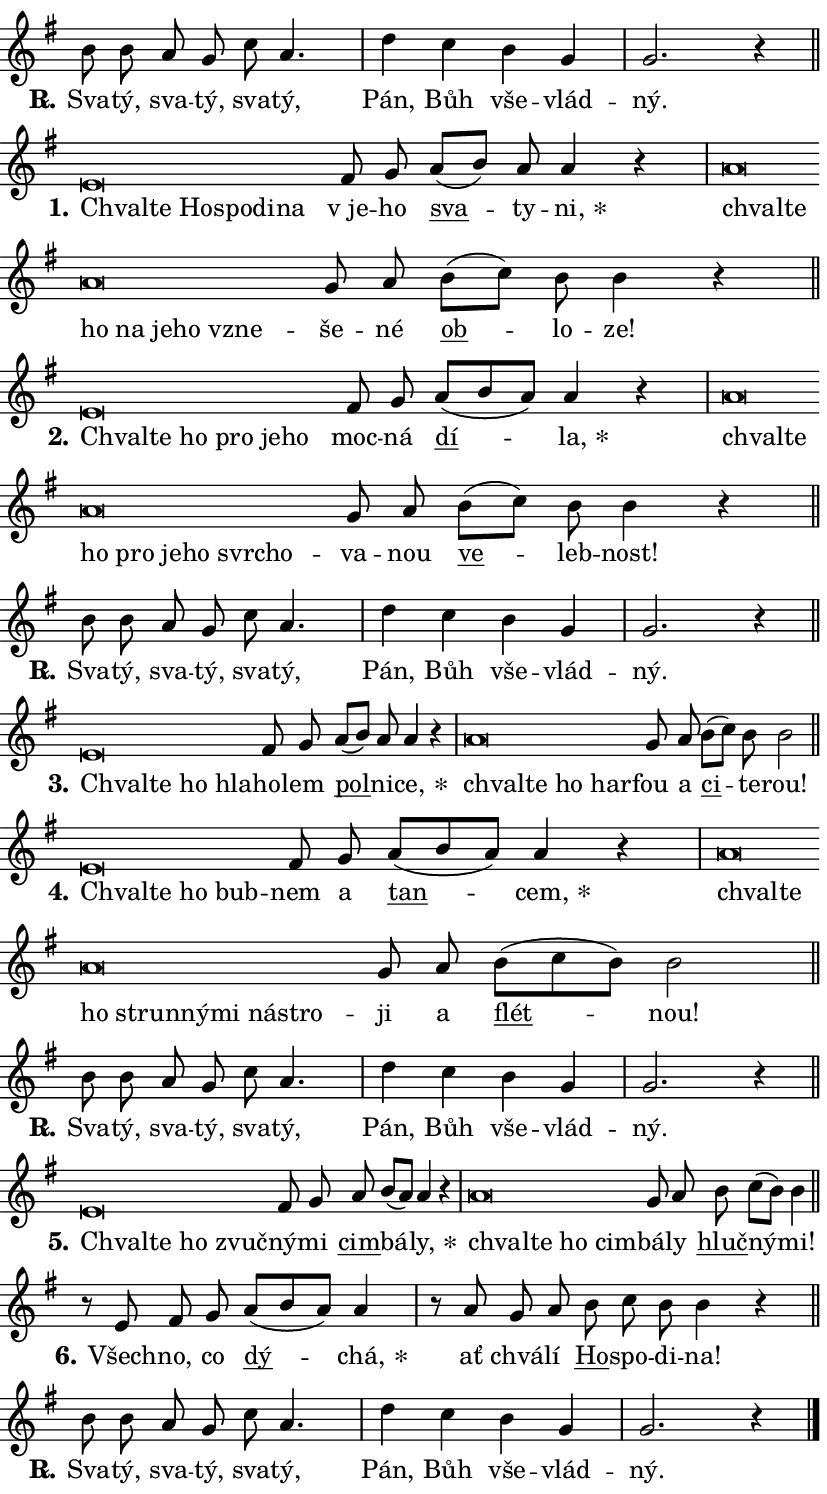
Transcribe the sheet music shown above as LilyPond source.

\version "2.24.0"
\header { tagline = "" }
\paper {
  indent = 0\cm
  top-margin = 0\cm
  right-margin = 0.13\cm % to fit lyric hyphens
  bottom-margin = 0\cm
  left-margin = 0\cm
  paper-width = 14\cm
  page-breaking = #ly:one-page-breaking
  system-system-spacing.basic-distance = #11
  score-system-spacing.basic-distance = #11
  ragged-last = ##f
}


%% Author: Thomas Morley
%% https://lists.gnu.org/archive/html/lilypond-user/2020-05/msg00002.html
#(define (line-position grob)
"Returns position of @var[grob} in current system:
   @code{'start}, if at first time-step
   @code{'end}, if at last time-step
   @code{'middle} otherwise
"
  (let* ((col (ly:item-get-column grob))
         (ln (ly:grob-object col 'left-neighbor))
         (rn (ly:grob-object col 'right-neighbor))
         (col-to-check-left (if (ly:grob? ln) ln col))
         (col-to-check-right (if (ly:grob? rn) rn col))
         (break-dir-left
           (and
             (ly:grob-property col-to-check-left 'non-musical #f)
             (ly:item-break-dir col-to-check-left)))
         (break-dir-right
           (and
             (ly:grob-property col-to-check-right 'non-musical #f)
             (ly:item-break-dir col-to-check-right))))
        (cond ((eqv? 1 break-dir-left) 'start)
              ((eqv? -1 break-dir-right) 'end)
              (else 'middle))))

#(define (tranparent-at-line-position vctor)
  (lambda (grob)
  "Relying on @code{line-position} select the relevant enry from @var{vctor}.
Used to determine transparency,"
    (case (line-position grob)
      ((end) (not (vector-ref vctor 0)))
      ((middle) (not (vector-ref vctor 1)))
      ((start) (not (vector-ref vctor 2))))))

noteHeadBreakVisibility =
#(define-music-function (break-visibility)(vector?)
"Makes @code{NoteHead}s transparent relying on @var{break-visibility}"
#{
  \override NoteHead.transparent =
    #(tranparent-at-line-position break-visibility)
#})

#(define delete-ledgers-for-transparent-note-heads
  (lambda (grob)
    "Reads whether a @code{NoteHead} is transparent.
If so this @code{NoteHead} is removed from @code{'note-heads} from
@var{grob}, which is supposed to be @code{LedgerLineSpanner}.
As a result ledgers are not printed for this @code{NoteHead}"
    (let* ((nhds-array (ly:grob-object grob 'note-heads))
           (nhds-list
             (if (ly:grob-array? nhds-array)
                 (ly:grob-array->list nhds-array)
                 '()))
           ;; Relies on the transparent-property being done before
           ;; Staff.LedgerLineSpanner.after-line-breaking is executed.
           ;; This is fragile ...
           (to-keep
             (remove
               (lambda (nhd)
                 (ly:grob-property nhd 'transparent #f))
               nhds-list)))
      ;; TODO find a better method to iterate over grob-arrays, similiar
      ;; to filter/remove etc for lists
      ;; For now rebuilt from scratch
      (set! (ly:grob-object grob 'note-heads)  '())
      (for-each
        (lambda (nhd)
          (ly:pointer-group-interface::add-grob grob 'note-heads nhd))
        to-keep))))

squashNotes = {
  \override NoteHead.X-extent = #'(-0.2 . 0.2)
  \override NoteHead.Y-extent = #'(-0.75 . 0)
  \override NoteHead.stencil =
    #(lambda (grob)
       (let ((pos (ly:grob-property grob 'staff-position)))
         (begin
           (if (< pos -7) (display "ERROR: Lower brevis then expected\n") (display ""))
           (if (<= pos -6) ly:text-interface::print ly:note-head::print))))
}
unSquashNotes = {
  \revert NoteHead.X-extent
  \revert NoteHead.Y-extent
  \revert NoteHead.stencil
}

hideNotes = \noteHeadBreakVisibility #begin-of-line-visible
unHideNotes = \noteHeadBreakVisibility #all-visible

% work-around for resetting accidentals
% https://lilypond.org/doc/v2.23/Documentation/notation/displaying-rhythms#unmetered-music
cadenzaMeasure = {
  \cadenzaOff
  \partial 1024 s1024
  \cadenzaOn
}

#(define-markup-command (accent layout props text) (markup?)
  "Underline accented syllable"
  (interpret-markup layout props
    #{\markup \override #'(offset . 4.3) \underline { #text }#}))

responsum = \markup \concat {
  "R" \hspace #-1.05 \path #0.1 #'((moveto 0 0.07) (lineto 0.9 0.8)) \hspace #0.05 "."
}

spaceSize = #0.6828661417322834 % exact space size for TeX Gyre Schola

\layout {
  \context {
    \Staff
    \remove "Time_signature_engraver"
    \override LedgerLineSpanner.after-line-breaking = #delete-ledgers-for-transparent-note-heads
  }
  \context {
    \Lyrics {
      \override LyricSpace.minimum-distance = \spaceSize
      \override LyricText.font-name = #"TeX Gyre Schola"
      \override LyricText.font-size = 1
      \override StanzaNumber.font-name = #"TeX Gyre Schola Bold"
      \override StanzaNumber.font-size = 1
    }
  }
  \context {
    \Score 
    \override NoteHead.text =
      #(lambda (grob) 
        (let ((pos (ly:grob-property grob 'staff-position)))
          #{\markup {
            \combine
              \halign #-0.55 \raise #(if (= pos -6) 0 0.5) \override #'(thickness . 2) \draw-line #'(3.2 . 0)
              \musicglyph "noteheads.sM1"
          }#}))
  }
}

% magnetic-lyrics.ily
%
%   written by
%     Jean Abou Samra <jean@abou-samra.fr>
%     Werner Lemberg <wl@gnu.org>
%
%   adapted by
%     Jiri Hon <jiri.hon@gmail.com>
%
% Version 2022-Apr-15

% https://www.mail-archive.com/lilypond-user@gnu.org/msg149350.html

#(define (Left_hyphen_pointer_engraver context)
   "Collect syllable-hyphen-syllable occurrences in lyrics and store
them in properties.  This engraver only looks to the left.  For
example, if the lyrics input is @code{foo -- bar}, it does the
following.

@itemize @bullet
@item
Set the @code{text} property of the @code{LyricHyphen} grob between
@q{foo} and @q{bar} to @code{foo}.

@item
Set the @code{left-hyphen} property of the @code{LyricText} grob with
text @q{foo} to the @code{LyricHyphen} grob between @q{foo} and
@q{bar}.
@end itemize

Use this auxiliary engraver in combination with the
@code{lyric-@/text::@/apply-@/magnetic-@/offset!} hook."
   (let ((hyphen #f)
         (text #f))
     (make-engraver
      (acknowledgers
       ((lyric-syllable-interface engraver grob source-engraver)
        (set! text grob)))
      (end-acknowledgers
       ((lyric-hyphen-interface engraver grob source-engraver)
        ;(when (not (grob::has-interface grob 'lyric-space-interface))
          (set! hyphen grob)));)
      ((stop-translation-timestep engraver)
       (when (and text hyphen)
         (ly:grob-set-object! text 'left-hyphen hyphen))
       (set! text #f)
       (set! hyphen #f)))))

#(define (lyric-text::apply-magnetic-offset! grob)
   "If the space between two syllables is less than the value in
property @code{LyricText@/.details@/.squash-threshold}, move the right
syllable to the left so that it gets concatenated with the left
syllable.

Use this function as a hook for
@code{LyricText@/.after-@/line-@/breaking} if the
@code{Left_@/hyphen_@/pointer_@/engraver} is active."
   (let ((hyphen (ly:grob-object grob 'left-hyphen #f)))
     (when hyphen
       (let ((left-text (ly:spanner-bound hyphen LEFT)))
         (when (grob::has-interface left-text 'lyric-syllable-interface)
           (let* ((common (ly:grob-common-refpoint grob left-text X))
                  (this-x-ext (ly:grob-extent grob common X))
                  (left-x-ext
                   (begin
                     ;; Trigger magnetism for left-text.
                     (ly:grob-property left-text 'after-line-breaking)
                     (ly:grob-extent left-text common X)))
                  ;; `delta` is the gap width between two syllables.
                  (delta (- (interval-start this-x-ext)
                            (interval-end left-x-ext)))
                  (details (ly:grob-property grob 'details))
                  (threshold (assoc-get 'squash-threshold details 0.2)))
             (when (< delta threshold)
               (let* (;; We have to manipulate the input text so that
                      ;; ligatures crossing syllable boundaries are not
                      ;; disabled.  For languages based on the Latin
                      ;; script this is essentially a beautification.
                      ;; However, for non-Western scripts it can be a
                      ;; necessity.
                      (lt (ly:grob-property left-text 'text))
                      (rt (ly:grob-property grob 'text))
                      (is-space (grob::has-interface hyphen 'lyric-space-interface))
                      (space (if is-space " " ""))
                      (extra-delta (if is-space spaceSize 0))
                      ;; Append new syllable.
                      (ltrt-space (if (and (string? lt) (string? rt))
                                (string-append lt space rt)
                                (make-concat-markup (list lt space rt))))
                      ;; Right-align `ltrt` to the right side.
                      (ltrt-space-markup (grob-interpret-markup
                               grob
                               (make-translate-markup
                                (cons (interval-length this-x-ext) 0)
                                (make-right-align-markup ltrt-space)))))
                 (begin
                   ;; Don't print `left-text`.
                   (ly:grob-set-property! left-text 'stencil #f)
                   ;; Set text and stencil (which holds all collected
                   ;; syllables so far) and shift it to the left.
                   (ly:grob-set-property! grob 'text ltrt-space)
                   (ly:grob-set-property! grob 'stencil ltrt-space-markup)
                   (ly:grob-translate-axis! grob (- (- delta extra-delta)) X))))))))))


#(define (lyric-hyphen::displace-bounds-first grob)
   ;; Make very sure this callback isn't triggered too early.
   (let ((left (ly:spanner-bound grob LEFT))
         (right (ly:spanner-bound grob RIGHT)))
     (ly:grob-property left 'after-line-breaking)
     (ly:grob-property right 'after-line-breaking)
     (ly:lyric-hyphen::print grob)))

squashThreshold = #0.4

\layout {
  \context {
    \Lyrics
    \consists #Left_hyphen_pointer_engraver
    \override LyricText.after-line-breaking =
      #lyric-text::apply-magnetic-offset!
    \override LyricHyphen.stencil = #lyric-hyphen::displace-bounds-first
    \override LyricText.details.squash-threshold = \squashThreshold
    \override LyricHyphen.minimum-distance = 0
    \override LyricHyphen.minimum-length = \squashThreshold
  }
}

squashText = \override LyricText.details.squash-threshold = 9999
unSquashText = \override LyricText.details.squash-threshold = \squashThreshold

leftText = \override LyricText.self-alignment-X = #LEFT
unLeftText = \revert LyricText.self-alignment-X

starOffset = #(lambda (grob) 
                (let ((x_offset (ly:self-alignment-interface::aligned-on-x-parent grob)))
                  (if (= x_offset 0) 0 (+ x_offset 1.2))))

star = #(define-music-function (syllable)(string?)
"Append star separator at the end of a syllable"
#{
  \once \override LyricText.X-offset = #starOffset
  \lyricmode { \markup {
    #syllable
    \override #'((font-name . "TeX Gyre Schola Bold")) \hspace #0.2 \lower #0.65 \larger "*"
  } }
#})

starAccent = #(define-music-function (syllable)(string?)
"Append star separator at the end of a syllable and make accent"
#{
  \once \override LyricText.X-offset = #starOffset
  \lyricmode { \markup {
    \accent #syllable
    \override #'((font-name . "TeX Gyre Schola Bold")) \hspace #0.2 \lower #0.65 \larger "*"
  } }
#})

breath = #(define-music-function (syllable)(string?)
"Append breathing indicator at the end of a syllable"
#{
  \lyricmode { \markup { #syllable "+" } }
#})

optionalBreath = #(define-music-function (syllable)(string?)
"Append optional breathing indicator at the end of a syllable"
#{
  \lyricmode { \markup { #syllable "(+)" } }
#})


\score {
    <<
        \new Voice = "melody" { \cadenzaOn \key g \major \relative { b'8 b a g c a4. \cadenzaMeasure \bar "|" d4 c \bar "" b g \cadenzaMeasure \bar "|" g2. r4 \cadenzaMeasure \bar "||" \break } }
        \new Lyrics \lyricsto "melody" { \lyricmode { \set stanza = \responsum
Sva -- tý, sva -- tý, sva -- tý, Pán, Bůh vše -- vlád -- ný. } }
    >>
    \layout {}
}

\score {
    <<
        \new Voice = "melody" { \cadenzaOn \key g \major \relative { \squashNotes e'\breve*1/16 \hideNotes \breve*1/16 \bar "" \breve*1/16 \bar "" \breve*1/16 \bar "" \breve*1/16 \breve*1/16 \bar "" \unHideNotes \unSquashNotes fis8 g \bar "" a[( b)] a a4 r \cadenzaMeasure \bar "|" \squashNotes a\breve*1/16 \hideNotes \breve*1/16 \bar "" \breve*1/16 \bar "" \breve*1/16 \bar "" \breve*1/16 \bar "" \breve*1/16 \breve*1/16 \bar "" \unHideNotes \unSquashNotes g8 a \bar "" b[( c)] b b4 r \cadenzaMeasure \bar "||" \break } }
        \new Lyrics \lyricsto "melody" { \lyricmode { \set stanza = "1."
\leftText Chval -- \squashText te Ho -- spo -- di -- na \unLeftText \unSquashText "v je" -- ho \markup \accent sva -- ty -- \star ni, \leftText chval -- \squashText te ho na je -- ho vzne -- \unLeftText \unSquashText še -- né \markup \accent ob -- lo -- ze! } }
    >>
    \layout {}
}

\score {
    <<
        \new Voice = "melody" { \cadenzaOn \key g \major \relative { \squashNotes e'\breve*1/16 \hideNotes \breve*1/16 \bar "" \breve*1/16 \bar "" \breve*1/16 \bar "" \breve*1/16 \breve*1/16 \bar "" \unHideNotes \unSquashNotes fis8 g \bar "" a[( b a)] a4 r \cadenzaMeasure \bar "|" \squashNotes a\breve*1/16 \hideNotes \breve*1/16 \bar "" \breve*1/16 \bar "" \breve*1/16 \bar "" \breve*1/16 \bar "" \breve*1/16 \bar "" \breve*1/16 \breve*1/16 \bar "" \unHideNotes \unSquashNotes g8 a \bar "" b[( c)] b b4 r \cadenzaMeasure \bar "||" \break } }
        \new Lyrics \lyricsto "melody" { \lyricmode { \set stanza = "2."
\leftText Chval -- \squashText te ho pro je -- ho \unLeftText \unSquashText moc -- ná \markup \accent dí -- \star la, \leftText chval -- \squashText te ho pro je -- ho svr -- cho -- \unLeftText \unSquashText va -- nou \markup \accent ve -- leb -- nost! } }
    >>
    \layout {}
}

\score {
    <<
        \new Voice = "melody" { \cadenzaOn \key g \major \relative { b'8 b a g c a4. \cadenzaMeasure \bar "|" d4 c \bar "" b g \cadenzaMeasure \bar "|" g2. r4 \cadenzaMeasure \bar "||" \break } }
        \new Lyrics \lyricsto "melody" { \lyricmode { \set stanza = \responsum
Sva -- tý, sva -- tý, sva -- tý, Pán, Bůh vše -- vlád -- ný. } }
    >>
    \layout {}
}

\score {
    <<
        \new Voice = "melody" { \cadenzaOn \key g \major \relative { \squashNotes e'\breve*1/16 \hideNotes \breve*1/16 \bar "" \breve*1/16 \breve*1/16 \bar "" \unHideNotes \unSquashNotes fis8 g \bar "" a[( b)] a a4 r \cadenzaMeasure \bar "|" \squashNotes a\breve*1/16 \hideNotes \breve*1/16 \bar "" \breve*1/16 \breve*1/16 \bar "" \unHideNotes \unSquashNotes g8 a \bar "" b[( c)] b b2 \cadenzaMeasure \bar "||" \break } }
        \new Lyrics \lyricsto "melody" { \lyricmode { \set stanza = "3."
\leftText Chval -- \squashText te ho hla -- \unLeftText \unSquashText ho -- lem \markup \accent pol -- ni -- \star ce, \leftText chval -- \squashText te ho har -- \unLeftText \unSquashText fou a \markup \accent ci -- te -- rou! } }
    >>
    \layout {}
}

\score {
    <<
        \new Voice = "melody" { \cadenzaOn \key g \major \relative { \squashNotes e'\breve*1/16 \hideNotes \breve*1/16 \bar "" \breve*1/16 \breve*1/16 \bar "" \unHideNotes \unSquashNotes fis8 g \bar "" a[( b a)] a4 r \cadenzaMeasure \bar "|" \squashNotes a\breve*1/16 \hideNotes \breve*1/16 \bar "" \breve*1/16 \bar "" \breve*1/16 \bar "" \breve*1/16 \bar "" \breve*1/16 \bar "" \breve*1/16 \breve*1/16 \bar "" \unHideNotes \unSquashNotes g8 a \bar "" b[( c b)] b2 \cadenzaMeasure \bar "||" \break } }
        \new Lyrics \lyricsto "melody" { \lyricmode { \set stanza = "4."
\leftText Chval -- \squashText te ho bub -- \unLeftText \unSquashText nem a \markup \accent tan -- \star cem, \leftText chval -- \squashText te ho strun -- ný -- mi ná -- stro -- \unLeftText \unSquashText ji a \markup \accent flét -- nou! } }
    >>
    \layout {}
}

\score {
    <<
        \new Voice = "melody" { \cadenzaOn \key g \major \relative { b'8 b a g c a4. \cadenzaMeasure \bar "|" d4 c \bar "" b g \cadenzaMeasure \bar "|" g2. r4 \cadenzaMeasure \bar "||" \break } }
        \new Lyrics \lyricsto "melody" { \lyricmode { \set stanza = \responsum
Sva -- tý, sva -- tý, sva -- tý, Pán, Bůh vše -- vlád -- ný. } }
    >>
    \layout {}
}

\score {
    <<
        \new Voice = "melody" { \cadenzaOn \key g \major \relative { \squashNotes e'\breve*1/16 \hideNotes \breve*1/16 \bar "" \breve*1/16 \breve*1/16 \bar "" \unHideNotes \unSquashNotes fis8 g \bar "" a b[( a)] a4 r \cadenzaMeasure \bar "|" \squashNotes a\breve*1/16 \hideNotes \breve*1/16 \bar "" \breve*1/16 \breve*1/16 \bar "" \unHideNotes \unSquashNotes g8 a \bar "" b c[( b)] b4 \cadenzaMeasure \bar "||" \break } }
        \new Lyrics \lyricsto "melody" { \lyricmode { \set stanza = "5."
\leftText Chval -- \squashText te ho zvuč -- \unLeftText \unSquashText ný -- mi \markup \accent cim -- bá -- \star ly, \leftText chval -- \squashText te ho cim -- \unLeftText \unSquashText bá -- ly \markup \accent hluč -- ný -- mi! } }
    >>
    \layout {}
}

\score {
    <<
        \new Voice = "melody" { \cadenzaOn \key g \major \relative { r8 e' fis8 g \bar "" a[( b a)] a4 \cadenzaMeasure \bar "|" r8 a8 g8 a \bar "" b c b b4 r \cadenzaMeasure \bar "||" \break } }
        \new Lyrics \lyricsto "melody" { \lyricmode { \set stanza = "6."
Všech -- no, co \markup \accent dý -- \star chá, ať chvá -- lí \markup \accent Ho -- spo -- di -- na! } }
    >>
    \layout {}
}

\score {
    <<
        \new Voice = "melody" { \cadenzaOn \key g \major \relative { b'8 b a g c a4. \cadenzaMeasure \bar "|" d4 c \bar "" b g \cadenzaMeasure \bar "|" g2. r4 \cadenzaMeasure \bar "||" \break } \bar "|." }
        \new Lyrics \lyricsto "melody" { \lyricmode { \set stanza = \responsum
Sva -- tý, sva -- tý, sva -- tý, Pán, Bůh vše -- vlád -- ný. } }
    >>
    \layout {}
}
